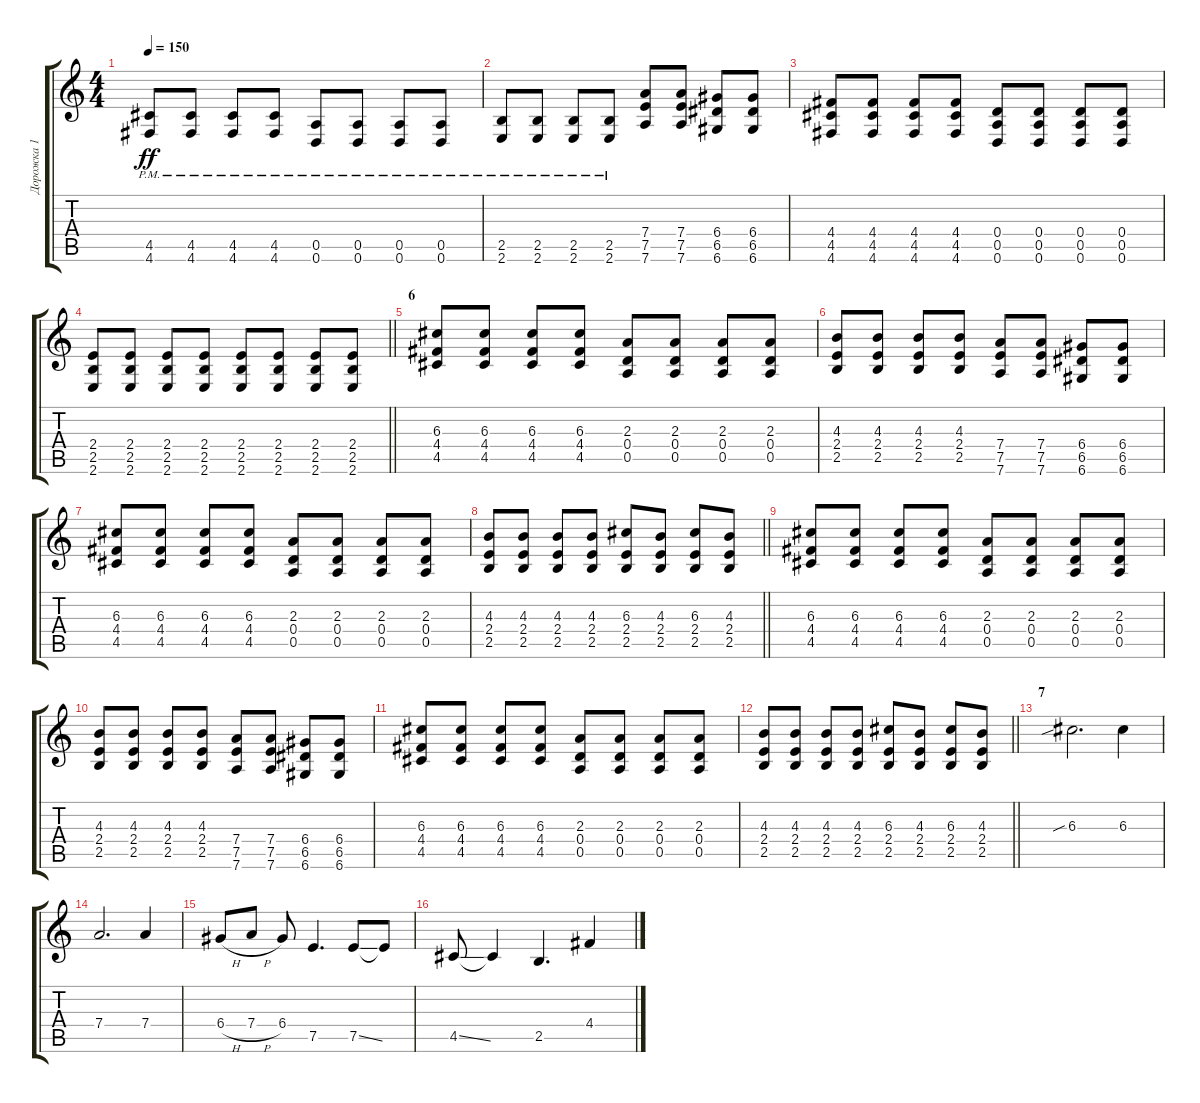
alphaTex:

\track ("Дорожка 1" "Дорожка 1") {instrument acousticguitarsteel}
\staff {score tabs}
\tuning (E4 B3 G3 D3 A2 D2) {hide}
\ts (4 4)
\tempo 150
\clef g2
\ks c
(4.5{pm} 4.6{pm}).8{dy ff} (4.5{pm} 4.6{pm}).8 (4.5{pm} 4.6{pm}).8 (4.5{pm} 4.6{pm}).8 (0.5{pm} 0.6{pm}).8 (0.5{pm} 0.6{pm}).8 (0.5{pm} 0.6{pm}).8 (0.5{pm} 0.6{pm}).8 |
(2.5{pm} 2.6{pm}).8 (2.5{pm} 2.6{pm}).8 (2.5{pm} 2.6{pm}).8 (2.5{pm} 2.6{pm}).8 (7.4 7.5 7.6).8 (7.4 7.5 7.6).8 (6.4 6.5 6.6).8 (6.4 6.5 6.6).8 |
(4.4 4.5 4.6).8{balance 15} (4.4 4.5 4.6).8 (4.4 4.5 4.6).8 (4.4 4.5 4.6).8 (0.4 0.5 0.6).8 (0.4 0.5 0.6).8 (0.4 0.5 0.6).8 (0.4 0.5 0.6).8 |
\barLineRight lightlight
(2.4 2.5 2.6).8{balance 8} (2.4 2.5 2.6).8 (2.4 2.5 2.6).8 (2.4 2.5 2.6).8 (2.4 2.5 2.6).8 (2.4 2.5 2.6).8 (2.4 2.5 2.6).8 (2.4 2.5 2.6).8 |
\section ("" "6")
(6.3 4.4 4.5).8 (6.3 4.4 4.5).8 (6.3 4.4 4.5).8 (6.3 4.4 4.5).8 (2.3 0.4 0.5).8 (2.3 0.4 0.5).8 (2.3 0.4 0.5).8 (2.3 0.4 0.5).8 |
(4.3 2.4 2.5).8 (4.3 2.4 2.5).8 (4.3 2.4 2.5).8 (4.3 2.4 2.5).8 (7.4 7.5 7.6).8 (7.4 7.5 7.6).8 (6.4 6.5 6.6).8 (6.4 6.5 6.6).8 |
(6.3 4.4 4.5).8 (6.3 4.4 4.5).8 (6.3 4.4 4.5).8 (6.3 4.4 4.5).8 (2.3 0.4 0.5).8 (2.3 0.4 0.5).8 (2.3 0.4 0.5).8 (2.3 0.4 0.5).8 |
\barLineRight lightlight
(4.3 2.4 2.5).8 (4.3 2.4 2.5).8 (4.3 2.4 2.5).8 (4.3 2.4 2.5).8 (6.3 2.4 2.5).8 (4.3 2.4 2.5).8 (6.3 2.4 2.5).8 (4.3 2.4 2.5).8 |
(6.3 4.4 4.5).8 (6.3 4.4 4.5).8 (6.3 4.4 4.5).8 (6.3 4.4 4.5).8 (2.3 0.4 0.5).8 (2.3 0.4 0.5).8 (2.3 0.4 0.5).8 (2.3 0.4 0.5).8 |
(4.3 2.4 2.5).8 (4.3 2.4 2.5).8 (4.3 2.4 2.5).8 (4.3 2.4 2.5).8 (7.4 7.5 7.6).8 (7.4 7.5 7.6).8 (6.4 6.5 6.6).8 (6.4 6.5 6.6).8 |
(6.3 4.4 4.5).8 (6.3 4.4 4.5).8 (6.3 4.4 4.5).8 (6.3 4.4 4.5).8 (2.3 0.4 0.5).8 (2.3 0.4 0.5).8 (2.3 0.4 0.5).8 (2.3 0.4 0.5).8 |
\barLineRight lightlight
(4.3 2.4 2.5).8 (4.3 2.4 2.5).8 (4.3 2.4 2.5).8 (4.3 2.4 2.5).8 (6.3 2.4 2.5).8 (4.3 2.4 2.5).8 (6.3 2.4 2.5).8 (4.3 2.4 2.5).8 |
\section ("" "7")
6.3{sib}.2{d volume 13} 6.3.4 |
7.4.2{d} 7.4.4 |
6.4{h}.8 7.4{h}.8 6.4.8 7.5.4{d} 7.5{ss}.8 7.5{t}.8 |
4.5{ss}.8 4.5{t}.4 2.5.4{d} 4.4.4
